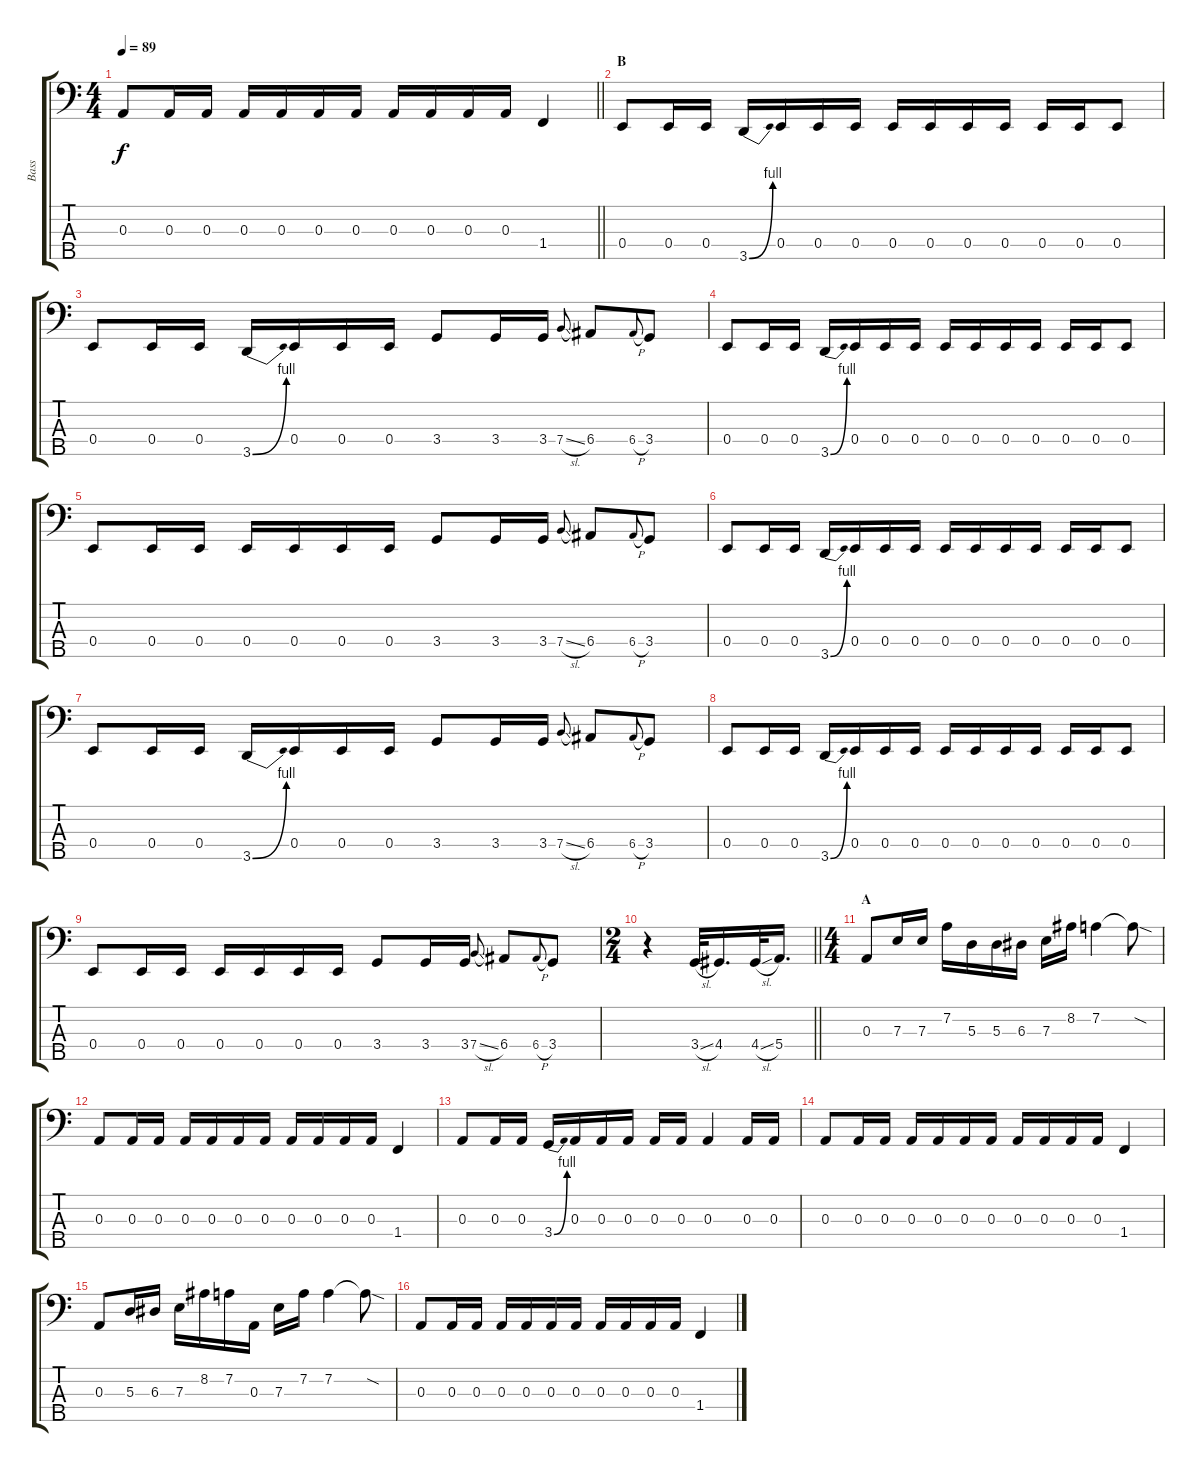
\track ("Bass" "Bass") {instrument electricbasspick}
\staff {score tabs}
\tuning (G2 D2 A1 E1 B0) {hide}
\ts (4 4)
\tempo 89
\clef f4
\barLineRight lightlight
\ks c
0.3.8{dy f} 0.3.16 0.3.16 0.3.16 0.3.16 0.3.16 0.3.16 0.3.16 0.3.16 0.3.16 0.3.16 1.4.4 |
\section ("" "B")
0.4.8 0.4.16 0.4.16 3.5{be (bend 0 0 60 4)}.16 0.4.16 0.4.16 0.4.16 0.4.16 0.4.16 0.4.16 0.4.16 0.4.16 0.4.16 0.4.8 |
0.4.8 0.4.16 0.4.16 3.5{be (bend 0 0 60 4)}.16 0.4.16 0.4.16 0.4.16 3.4.8 3.4.16 3.4.16 7.4{sl}.8{gr onbeat} 6.4.8 6.4{h}.8{gr onbeat} 3.4.8 |
0.4.8 0.4.16 0.4.16 3.5{be (bend 0 0 60 4)}.16 0.4.16 0.4.16 0.4.16 0.4.16 0.4.16 0.4.16 0.4.16 0.4.16 0.4.16 0.4.8 |
0.4.8 0.4.16 0.4.16 0.4.16 0.4.16 0.4.16 0.4.16 3.4.8 3.4.16 3.4.16 7.4{sl}.8{gr onbeat} 6.4.8 6.4{h}.8{gr onbeat} 3.4.8 |
0.4.8 0.4.16 0.4.16 3.5{be (bend 0 0 60 4)}.16 0.4.16 0.4.16 0.4.16 0.4.16 0.4.16 0.4.16 0.4.16 0.4.16 0.4.16 0.4.8 |
0.4.8 0.4.16 0.4.16 3.5{be (bend 0 0 60 4)}.16 0.4.16 0.4.16 0.4.16 3.4.8 3.4.16 3.4.16 7.4{sl}.8{gr onbeat} 6.4.8 6.4{h}.8{gr onbeat} 3.4.8 |
0.4.8 0.4.16 0.4.16 3.5{be (bend 0 0 60 4)}.16 0.4.16 0.4.16 0.4.16 0.4.16 0.4.16 0.4.16 0.4.16 0.4.16 0.4.16 0.4.8 |
0.4.8 0.4.16 0.4.16 0.4.16 0.4.16 0.4.16 0.4.16 3.4.8 3.4.16 3.4.16 7.4{sl}.8{gr onbeat} 6.4.8 6.4{h}.8{gr onbeat} 3.4.8 |
\ts (2 4)
\barLineRight lightlight
r.4 3.4{sl}.32 4.4.16{d} 4.4{sl}.32 5.4.16{d} |
\ts (4 4)
\section ("" "A")
0.3.8 7.3.16 7.3.16 7.2.16 5.3.16 5.3.16 6.3.16 7.3.16 8.2.16 7.2.4 7.2{sod t}.8 |
0.3.8 0.3.16 0.3.16 0.3.16 0.3.16 0.3.16 0.3.16 0.3.16 0.3.16 0.3.16 0.3.16 1.4.4 |
0.3.8 0.3.16 0.3.16 3.4{be (bend 0 0 60 4)}.16 0.3.16 0.3.16 0.3.16 0.3.16 0.3.16 0.3.4 0.3.16 0.3.16 |
0.3.8 0.3.16 0.3.16 0.3.16 0.3.16 0.3.16 0.3.16 0.3.16 0.3.16 0.3.16 0.3.16 1.4.4 |
0.3.8 5.3.16 6.3.16 7.3.16 8.2.16 7.2.16 0.3.16 7.3.16 7.2.16 7.2.4 7.2{sod t}.8 |
0.3.8 0.3.16 0.3.16 0.3.16 0.3.16 0.3.16 0.3.16 0.3.16 0.3.16 0.3.16 0.3.16 1.4.4
